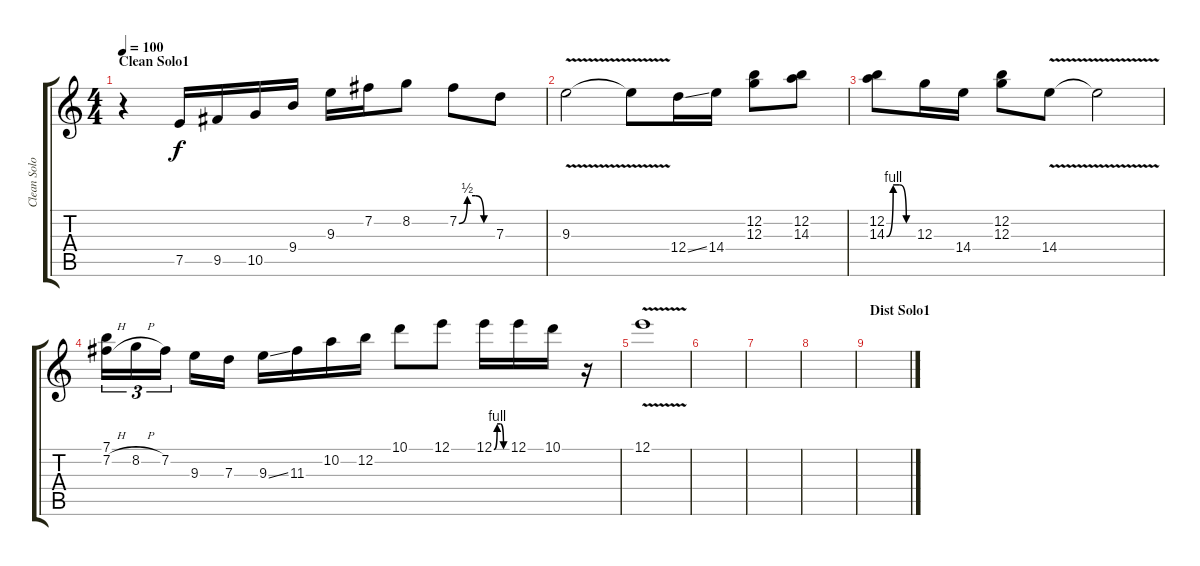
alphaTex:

\track ("Clean Solos" "Clean Solo") {instrument electricguitarclean}
\staff {score tabs}
\tuning (E4 B3 G3 D3 A2 E2) {hide}
\ts (4 4)
\section ("" "Clean Solo1")
\tempo 100
\clef g2
\ks c
r.4{dy mp} 7.5.16{dy f} 9.5.16 10.5.16 9.4.16 9.3.16 7.2.16 8.2.8 7.2{be (custom 0 0 15 2 30 2 45 0 60 0)}.8 7.3.8 |
9.3{v}.2 9.3{t}.8 12.4{ss}.16 14.4.16 (12.2 12.3).8 (12.2 14.3).8 |
(12.2 14.3{be (custom 0 0 15 4 30 4 45 0 60 0)}).8 12.3.16 14.4.16 (12.2 12.3).8 14.4{v}.8 14.4{t}.2 |
(7.1 7.2{h}).16{tu (3 2)} 8.2{h}.16{tu (3 2)} 7.2.16{tu (3 2)} 9.3.16 7.3.16 9.3{ss}.16 11.3.16 10.2.16 12.2.16 10.1.8 12.1.8 12.1{be (custom 0 0 15 4 30 4 45 0 60 0)}.16 12.1.16 10.1.16 r.16 |
12.1{v}.1 |
|
|
|
\section ("" "Dist Solo1")
